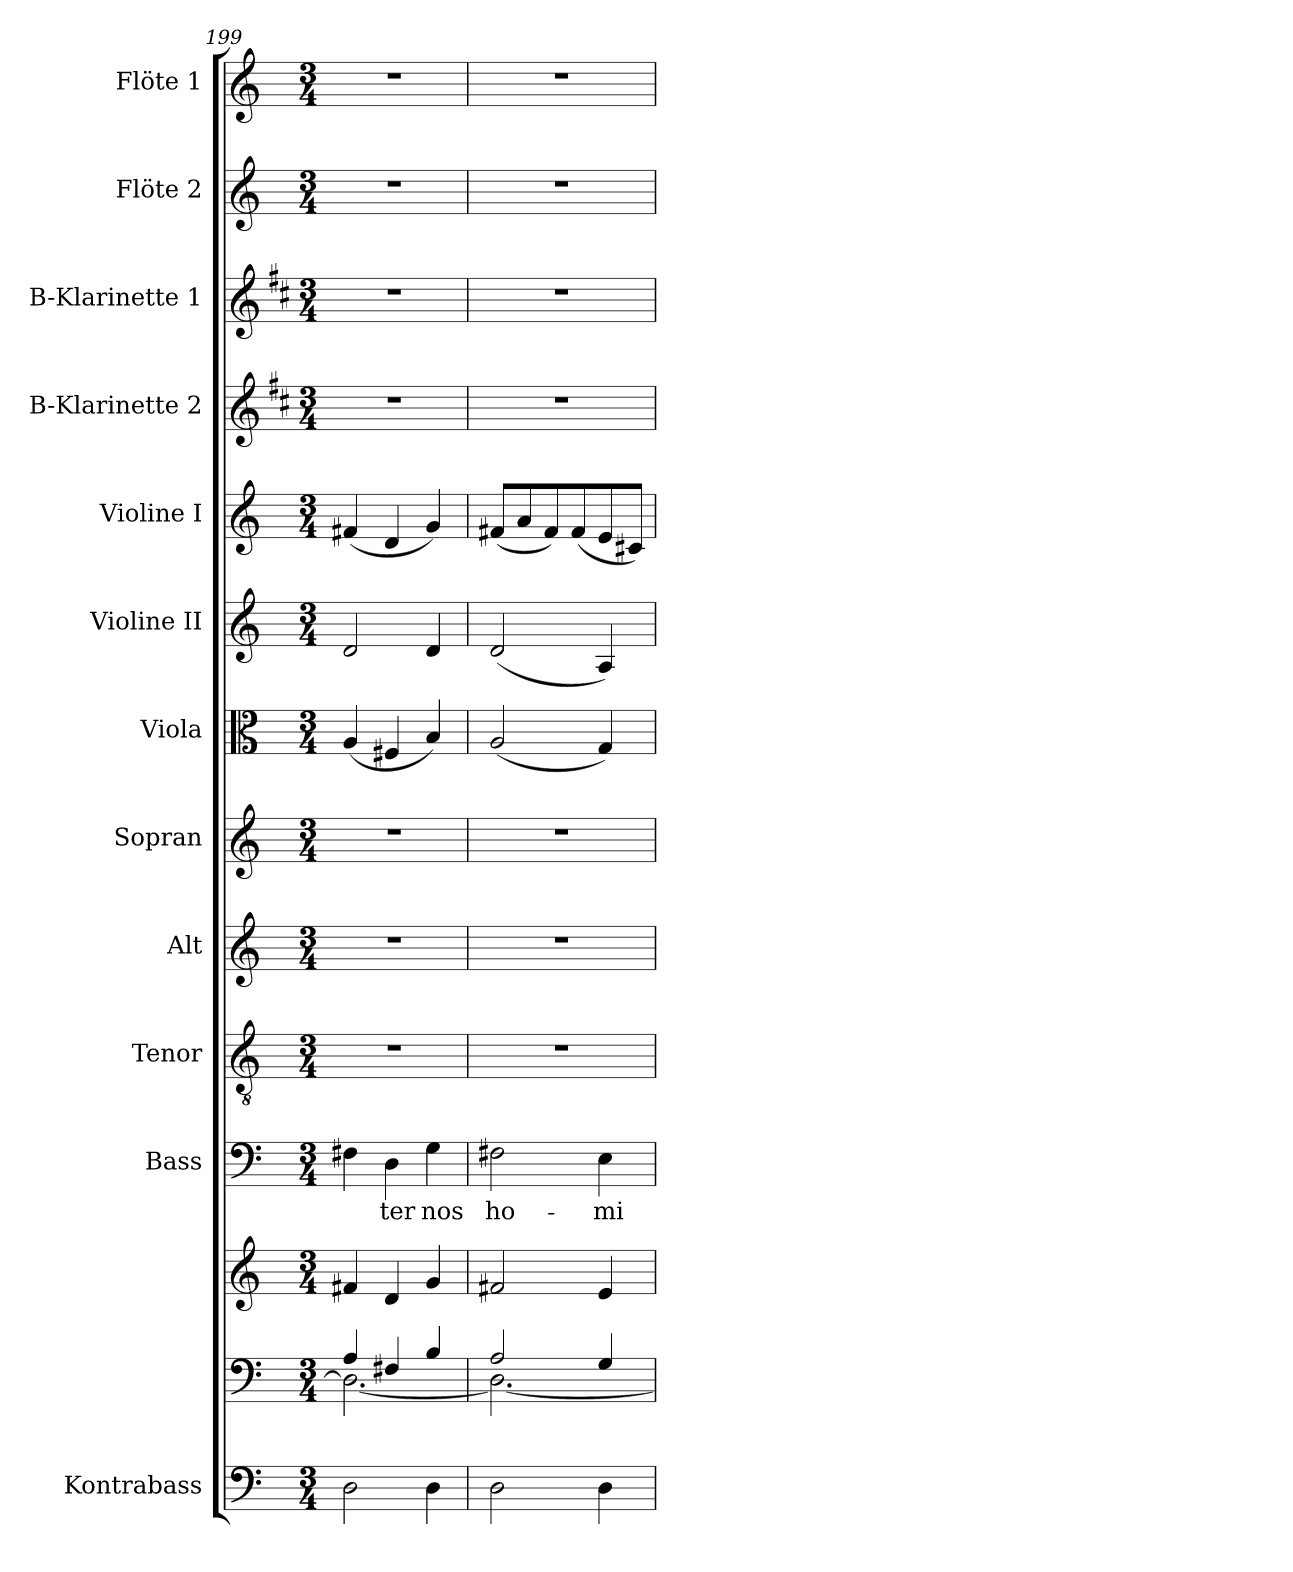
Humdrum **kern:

**kern	**kern	**kern	**kern	**text	**kern	**kern	**kern	**kern	**kern	**kern	**kern	**kern	**kern	**kern
*part13	*part12	*part12	*part11	*part11	*part10	*part9	*part8	*part7	*part6	*part5	*part4	*part3	*part2	*part1
*staff14	*staff13	*staff12	*staff11	*staff11	*staff10	*staff9	*staff8	*staff7	*staff6	*staff5	*staff4	*staff3	*staff2	*staff1
*I"Kontrabass	*	*	*I"Bass	*	*I"Tenor	*I"Alt	*I"Sopran	*I"Viola	*I"Violine II	*I"Violine I	*I"B-Klarinette 2	*I"B-Klarinette 1	*I"Flöte 2	*I"Flöte 1
*I'Kb.	*	*	*I'B.	*	*I'T.	*I'A.	*I'S.	*I'Vla.	*I'Vl. II	*I'Vl. I	*I'B Kl. 2	*I'B Kl. 1	*I'Fl. 2	*I'Fl. 1
*clefF4	*clefF4	*clefG2	*clefF4	*	*clefGv2	*clefG2	*clefG2	*clefC3	*clefG2	*clefG2	*clefG2	*clefG2	*clefG2	*clefG2
*ITrd7c12	*	*	*	*	*	*	*	*	*	*	*ITrd1c2	*ITrd1c2	*	*
*k[]	*k[]	*k[]	*k[]	*	*k[]	*k[]	*k[]	*k[]	*k[]	*k[]	*k[]	*k[]	*k[]	*k[]
*C:	*C:	*C:	*C:	*	*C:	*C:	*C:	*C:	*C:	*C:	*C:	*C:	*C:	*C:
*M3/4	*M3/4	*M3/4	*M3/4	*	*M3/4	*M3/4	*M3/4	*M3/4	*M3/4	*M3/4	*M3/4	*M3/4	*M3/4	*M3/4
=199	=199	=199	=199	=199	=199	=199	=199	=199	=199	=199	=199	=199	=199	=199
*	*^	*	*	*	*	*	*	*	*	*	*	*	*	*
2DD\	4A/	2.D\_	4f#X/	4F#X\	.	2.r	2.r	2.r	(<4A/	2d/	(<4f#X/	2.r	2.r	2.r	2.r
!	!	!	!	!	!LO:LY:b	!	!	!	!	!	!	!	!	!	!
.	4F#X/	.	4d/	4D\	-ter	.	.	.	4F#X/	.	4d/	.	.	.	.
!	!	!	!	!	!LO:LY:b	!	!	!	!	!	!	!	!	!	!
4DD\	4B/	.	4g/	4G\	nos	.	.	.	4B/)	4d/	4g/)	.	.	.	.
=200	=200	=200	=200	=200	=200	=200	=200	=200	=200	=200	=200	=200	=200	=200	=200
!	!	!	!	!	!LO:LY:b	!	!	!	!	!	!	!	!	!	!
2DD\	2A/	2.D\_	2f#X/	2F#X\	ho-	2.r	2.r	2.r	(<2A/	(<2d/	(<8f#X/L	2.r	2.r	2.r	2.r
.	.	.	.	.	.	.	.	.	.	.	8a/	.	.	.	.
.	.	.	.	.	.	.	.	.	.	.	8f#/)	.	.	.	.
.	.	.	.	.	.	.	.	.	.	.	(<8f#/	.	.	.	.
!	!	!	!	!	!LO:LY:b	!	!	!	!	!	!	!	!	!	!
4DD\	4G/	.	4e/	4E\	-mi-	.	.	.	4G/)	4A/)	8e/	.	.	.	.
.	.	.	.	.	.	.	.	.	.	.	8c#X/J)	.	.	.	.
*	*v	*v	*	*	*	*	*	*	*	*	*	*	*	*	*
=	=	=	=	=	=	=	=	=	=	=	=	=	=	=
*-	*-	*-	*-	*-	*-	*-	*-	*-	*-	*-	*-	*-	*-	*-
